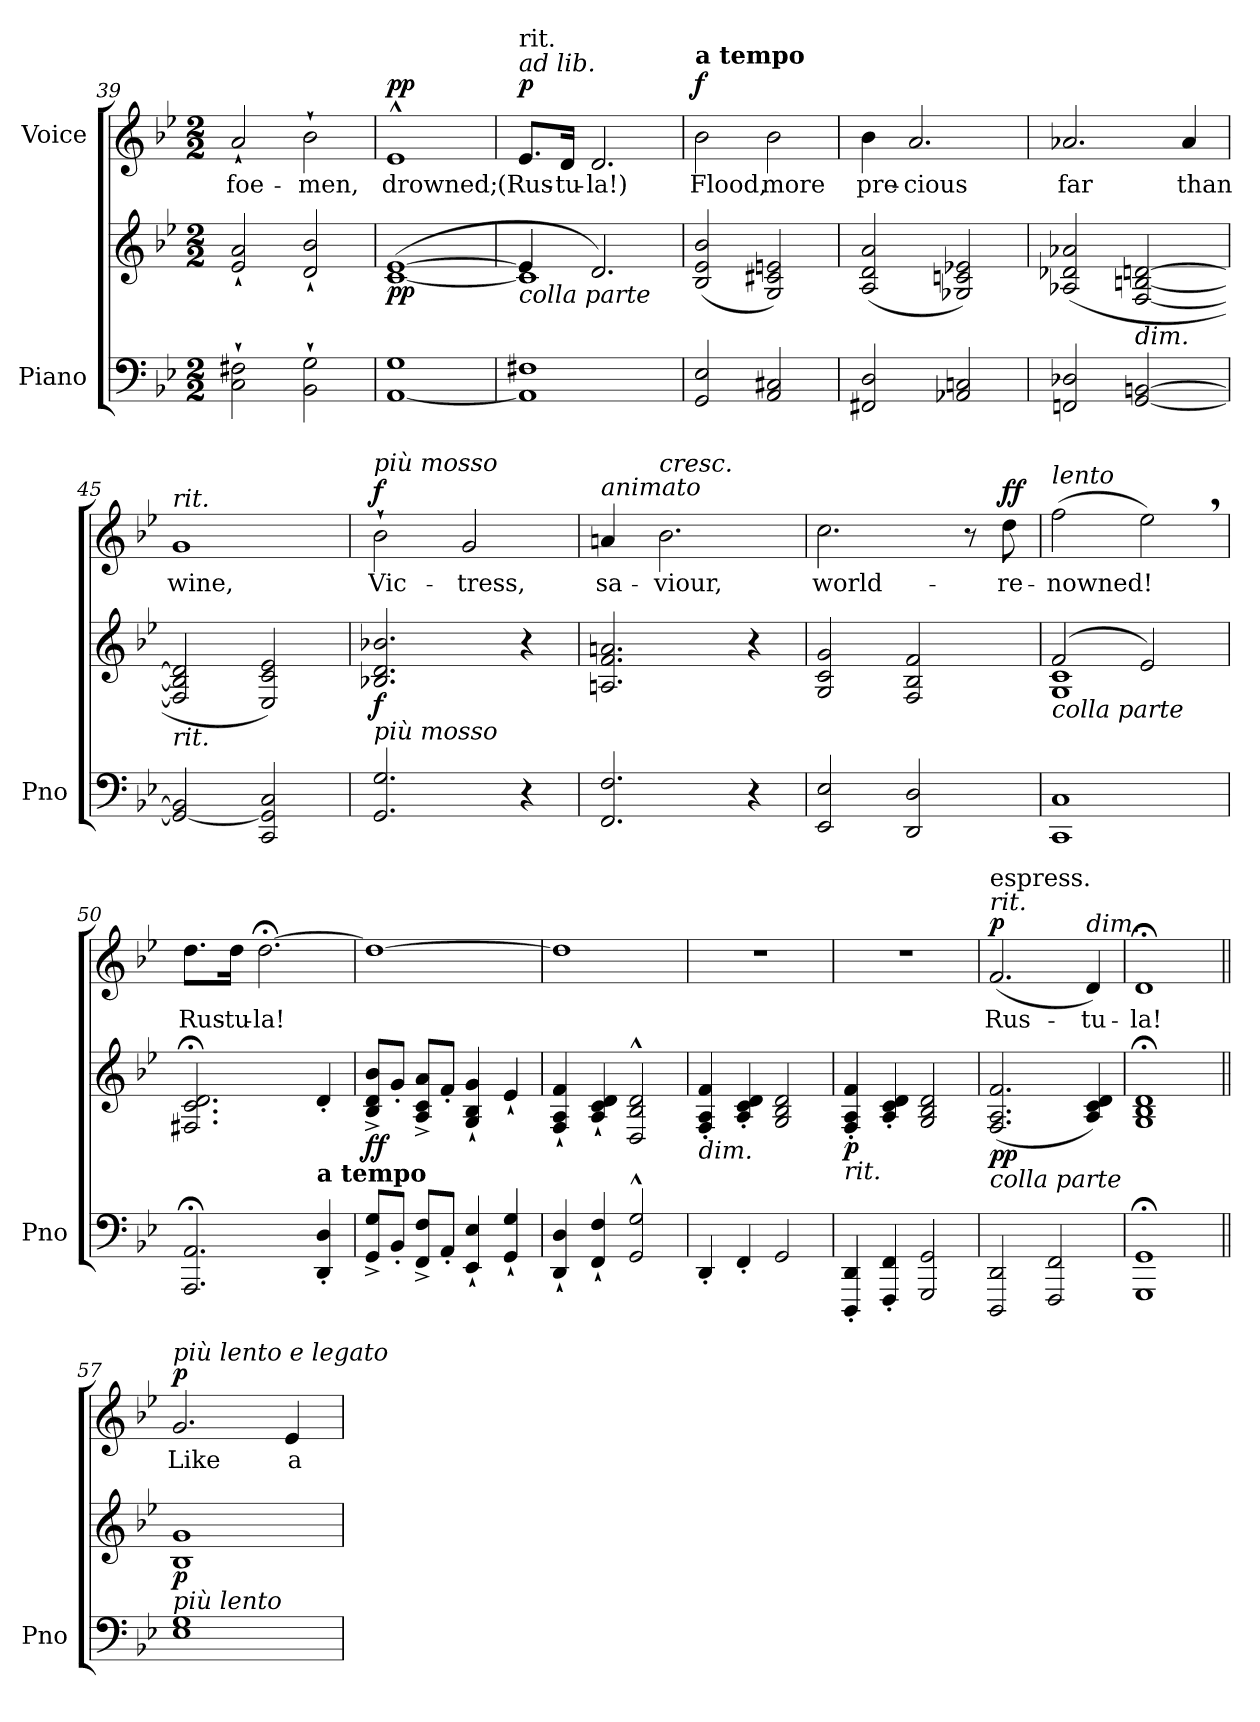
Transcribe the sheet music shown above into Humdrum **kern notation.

**kern	**kern	**dynam	**kern	**text	**dynam
*part2	*part2	*part2	*part1	*part1	*part1
*staff3	*staff2	*staff2/3	*staff1	*staff1	*staff1
*I"Piano	*	*	*I"Voice	*	*
*I'Pno	*	*	*	*	*
*clefF4	*clefG2	*	*clefG2	*	*
*k[b-e-]	*k[b-e-]	*	*k[b-e-]	*	*
*M2/2	*M2/2	*	*M2/2	*	*
=39	=39	=39	=39	=39	=39
!	!	!	!	!LO:LY:b	!
2C\` 2F#X\`	2e-/` 2a/`	.	2a`/	foe-	.
!	!	!	!	!LO:LY:b	!
2BB-\` 2G\`	2d/` 2b-/`	.	2b-`\	-men,	.
=40	=40	=40	=40	=40	=40
*	*^	*	*	*	*
!	!	!	!LO:DY:b	!	!LO:LY:b	!LO:DY:a
[1AA 1G	(>[1e-	[1c	pp	1e-^^	drowned;	pp
!!LO:PB:g=z
=41	=41	=41	=41	=41	=41	=41
*	*	*	*	*MM136	*	*
!	!	!	!	!LO:TX:a:i:t=ad lib.	!	!
!	!	!	!	!LO:TX:a:t=rit.	!	!
!	!LO:TX:b:i:t=colla parte	!	!	!	!	!
!	!	!	!	!	!LO:LY:b	!LO:DY:a
1AA] 1F#X	4e-/]	1c]	.	8.e-/L	(Rus-	p
!	!	!	!	!	!LO:LY:b	!
.	.	.	.	16d/Jk	-tu-	.
!	!	!	!	!	!LO:LY:b	!
.	2.d/)	.	.	2.d/	-la!)	.
*	*v	*v	*	*	*	*
=42	=42	=42	=42	=42	=42
*	*	*	*MM144	*	*
!	!	!	!LO:TX:a:B:t=a tempo	!	!
!	!	!	!	!LO:LY:b	!LO:DY:a
2GG/ 2E-/	(>2B-/ 2e-/ 2b-/	.	2b-\	Flood,	f
!	!	!	!	!LO:LY:b	!
2AA/ 2C#X/	2G/ 2c#X/ 2en/)	.	2b-\	more	.
=43	=43	=43	=43	=43	=43
!	!	!	!	!LO:LY:b	!
2FF#X/ 2D/	(>2A/ 2d/ 2a/	.	4b-\	pre-	.
!	!	!	!	!LO:LY:b	!
.	.	.	2.a/	-cious	.
2AA-X/ 2Cn/	2G-X/ 2cn/ 2e-X/)	.	.	.	.
=44	=44	=44	=44	=44	=44
!	!	!	!	!LO:LY:b	!
2FFn/ 2D-X/	(>2A-X/ 2d-X/ 2a-X/	.	2.a-X/	far	.
!	!LO:TX:b:i:t=dim.	!	!	!	!
[2GG/ [2BBn/	[2F/ [2Bn/ [2dn/	.	.	.	.
!	!	!	!	!LO:LY:b	!
.	.	.	4a-/	than	.
=45	=45	=45	=45	=45	=45
*	*	*	*MM138	*	*
!	!	!	!LO:TX:a:i:t=rit.	!	!
!	!LO:TX:b:i:t=rit.	!	!	!	!
!	!	!	!	!LO:LY:b	!
2GG/_ 2BB/]	2F/] 2B/] 2d/]	.	1g	wine,	.
2CC/ 2GG/] 2C/	2E-/ 2c/ 2e-/)	.	.	.	.
=46	=46	=46	=46	=46	=46
*	*	*	*MM144	*	*
!	!	!	!LO:TX:a:i:t=più mosso	!	!
!	!LO:TX:b:i:t=più mosso	!	!	!	!
!	!	!LO:DY:b	!	!LO:LY:b	!LO:DY:a
2.GG/ 2.G/	2.B-X/ 2.d/ 2.b-X/	f	2b-`\	Vic-	f
!	!	!	!	!LO:LY:b	!
.	.	.	2g/	-tress,	.
4r	4r	.	.	.	.
!!LO:LB:g=z
=47	=47	=47	=47	=47	=47
!	!	!	!LO:TX:a:i:t=animato	!	!
!	!	!	!	!LO:LY:b	!
2.FF/ 2.F/	2.An/ 2.f/ 2.an/	.	4an/	sa-	.
!	!	!	!LO:TX:a:i:t=cresc.	!	!
!	!	!	!	!LO:LY:b	!
.	.	.	2.b-\	-viour,	.
4r	4r	.	.	.	.
=48	=48	=48	=48	=48	=48
!	!	!	!	!LO:LY:b	!
2EE-/ 2E-/	2G/ 2c/ 2g/	.	2.cc\	world-	.
2DD/ 2D/	2F/ 2B-/ 2f/	.	.	.	.
.	.	.	8r	.	.
!	!	!	!	!LO:LY:b	!LO:DY:a
.	.	.	8dd\	-re-	ff
=49	=49	=49	=49	=49	=49
*	*	*	*MM130	*	*
*	*^	*	*	*	*
!	!	!	!	!LO:TX:a:i:t=lento	!	!
!	!LO:TX:b:i:t=colla parte	!	!	!	!	!
!	!	!	!	!	!LO:LY:b	!
1CC 1C	(>2f/	1G 1c	.	(>2ff\	-nowned!	.
.	2e-/)	.	.	2ee-,\)	.	.
*	*v	*v	*	*	*	*
=50	=50	=50	=50	=50	=50
!	!	!	!	!LO:LY:b	!
*	*	*	*^	*	*
2.AAA/;< 2.AA/;<	2.F#X/;< 2.c/;< 2.d/;<	.	8.dd\L	2.ryy	Rus-	.
!	!	!	!	!	!LO:LY:b	!
.	.	.	16dd\Jk	.	-tu-	.
!	!	!	!	!	!LO:LY:b	!
.	.	.	[2.dd;<\	.	-la!	.
*	*	*	*MM144	*	*	*
!	!LO:TX:b:B:t=a tempo	!	!	!	!	!
4DD/' 4D/'	4d'/	.	.	4ryy	.	.
=51	=51	=51	=51	=51	=51	=51
!	!	!LO:DY:b	!	!	!	!
*	*	*	*v	*v	*	*
8GG/^ 8G/^L	8B-/^ 8d/^ 8b-/^L	ff	1dd_	.	.
8BB-'/J	8g'/J	.	.	.	.
8FF/^ 8F/^L	8A/^ 8c/^ 8a/^L	.	.	.	.
8AA'/J	8f'/J	.	.	.	.
4EE-/` 4E-/`	4G/` 4B-/` 4g/`	.	.	.	.
4GG/` 4G/`	4e-`/	.	.	.	.
!!LO:LB:g=z
=52	=52	=52	=52	=52	=52
4DD/` 4D/`	4F/` 4A/` 4f/`	.	1dd]	.	.
4FF/` 4F/`	4A/` 4c/` 4d/`	.	.	.	.
2GG/^^ 2G/^^	2D/^^ 2B-/^^ 2d/^^	.	.	.	.
=53	=53	=53	=53	=53	=53
!	!LO:TX:b:i:t=dim.	!	!	!	!
4DD'/	4F/' 4A/' 4f/'	.	1r	.	.
4FF'/	4A/' 4c/' 4d/'	.	.	.	.
2GG/	2G/ 2B-/ 2d/	.	.	.	.
=54	=54	=54	=54	=54	=54
*	*	*	*MM136	*	*
!	!LO:TX:b:i:t=rit.	!	!	!	!
!	!	!LO:DY:b	!	!	!
4DDD/' 4DD/'	4F/' 4A/' 4f/'	p	1r	.	.
4FFF/' 4FF/'	4A/' 4c/' 4d/'	.	.	.	.
2GGG/ 2GG/	2G/ 2B-/ 2d/	.	.	.	.
=55	=55	=55	=55	=55	=55
*	*	*	*MM130	*	*
!	!	!	!LO:TX:a:i:t=rit.	!	!
!	!	!	!LO:TX:a:t=espress.	!	!
!	!LO:TX:b:i:t=colla parte	!	!	!	!
!	!	!LO:DY:b	!	!LO:LY:b	!LO:DY:a
2DDD/ 2DD/	(>2.F/ 2.A/ 2.f/	pp	(<2.f/	Rus-	p
2FFF/ 2FF/	.	.	.	.	.
!	!	!	!LO:TX:a:i:t=dim.	!	!
!	!	!	!	!LO:LY:b	!
.	4A/ 4c/ 4d/)	.	4d/)	-tu-	.
=56	=56	=56	=56	=56	=56
!	!	!	!	!LO:LY:b	!
1GGG;< 1GG;<	1G;< 1B-;< 1d;<	.	1d;<	-la!	.
!!LO:LB:g=z
=57||	=57||	=57||	=57||	=57||	=57||
*	*	*	*MM136	*	*
!	!	!	!LO:TX:a:i:t=più lento e legato	!	!
!	!LO:TX:b:i:t=più lento	!	!	!	!
!	!	!LO:DY:b	!	!LO:LY:b	!LO:DY:a
1E- 1G	1B- 1g	p	2.g/	Like	p
!	!	!	!	!LO:LY:b	!
.	.	.	4e-/	a	.
=	=	=	=	=	=
*-	*-	*-	*-	*-	*-
